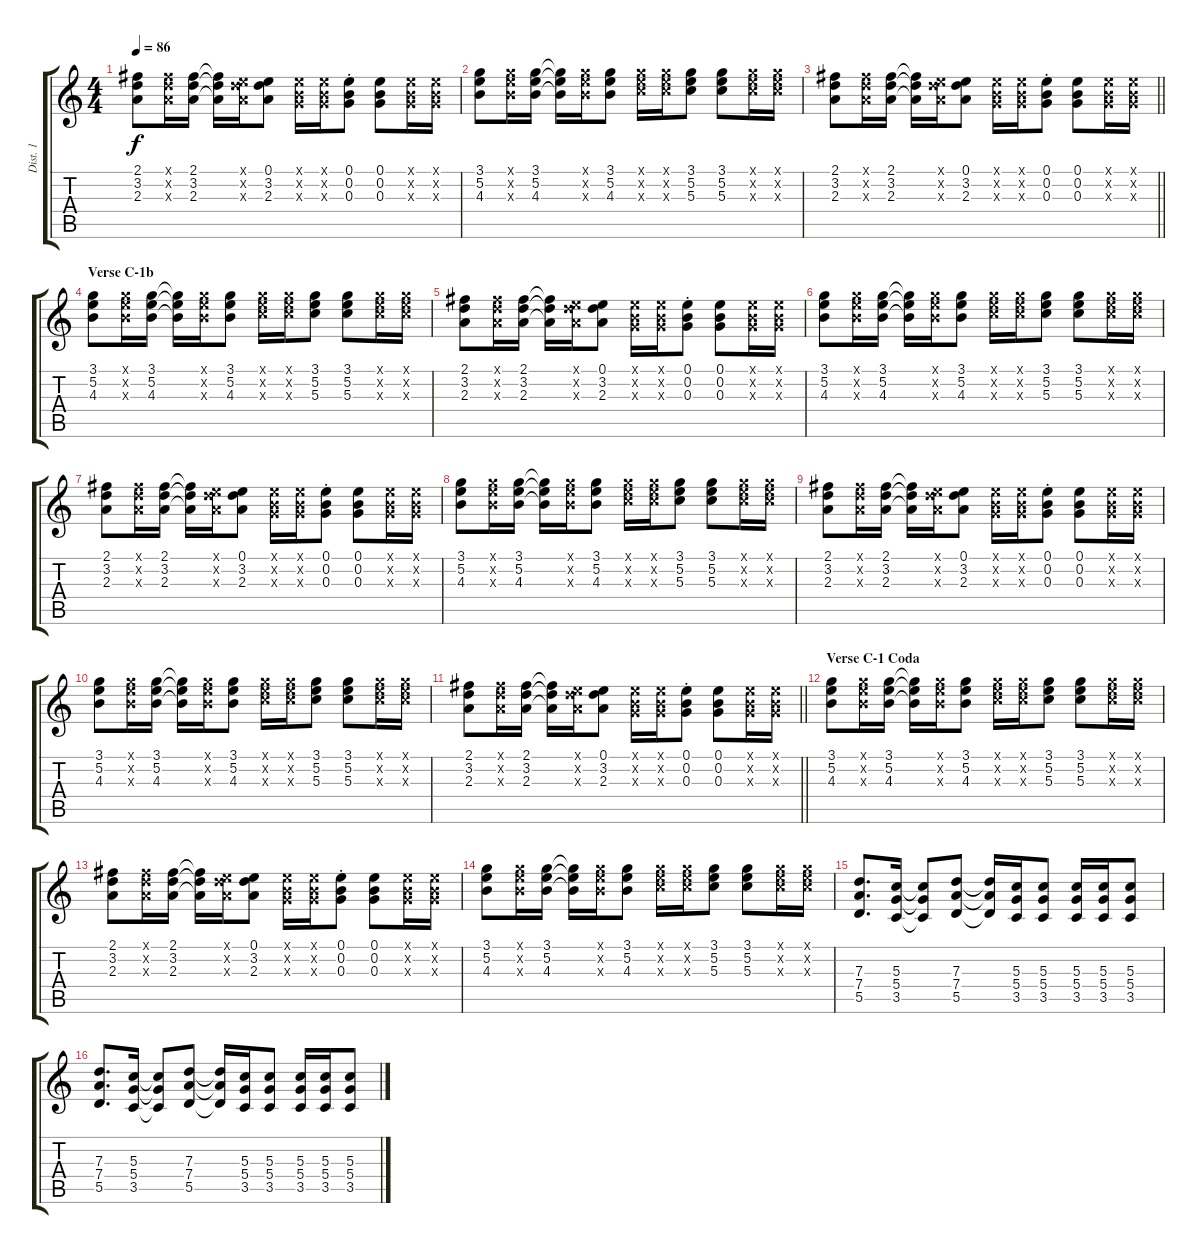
\track ("Dist. 1" "Dist. 1") {instrument overdrivenguitar}
\staff {score tabs}
\tuning (E4 B3 G3 D3 A2 E2) {hide}
\ts (4 4)
\tempo 86
\clef g2
\ks c
(2.1 3.2 2.3).8{dy f} (2.1{x} 3.2{x} 2.3{x}).16 (2.1 3.2 2.3).16 (2.1{t} 3.2{t} 2.3{t}).16 (0.1{x} 3.2{x} 2.3{x}).16 (0.1 3.2 2.3).8 (0.1{x} 0.2{x} 0.3{x}).16 (0.1{x} 0.2{x} 0.3{x}).16 (0.1{st} 0.2{st} 0.3{st}).8 (0.1 0.2 0.3).8 (0.1{x} 0.2{x} 0.3{x}).16 (0.1{x} 0.2{x} 0.3{x}).16 |
(3.1 5.2 4.3).8 (3.1{x} 5.2{x} 4.3{x}).16 (3.1 5.2 4.3).16 (3.1{t} 5.2{t} 4.3{t}).16 (3.1{x} 5.2{x} 4.3{x}).16 (3.1 5.2 4.3).8 (3.1{x} 5.2{x} 5.3{x}).16 (3.1{x} 5.2{x} 5.3{x}).16 (3.1 5.2 5.3).8 (3.1 5.2 5.3).8 (3.1{x} 5.2{x} 5.3{x}).16 (3.1{x} 5.2{x} 5.3{x}).16 |
\barLineRight lightlight
(2.1 3.2 2.3).8 (2.1{x} 3.2{x} 2.3{x}).16 (2.1 3.2 2.3).16 (2.1{t} 3.2{t} 2.3{t}).16 (0.1{x} 3.2{x} 2.3{x}).16 (0.1 3.2 2.3).8 (0.1{x} 0.2{x} 0.3{x}).16 (0.1{x} 0.2{x} 0.3{x}).16 (0.1{st} 0.2{st} 0.3{st}).8 (0.1 0.2 0.3).8 (0.1{x} 0.2{x} 0.3{x}).16 (0.1{x} 0.2{x} 0.3{x}).16 |
\section ("" "Verse C-1b")
(3.1 5.2 4.3).8 (3.1{x} 5.2{x} 4.3{x}).16 (3.1 5.2 4.3).16 (3.1{t} 5.2{t} 4.3{t}).16 (3.1{x} 5.2{x} 4.3{x}).16 (3.1 5.2 4.3).8 (3.1{x} 5.2{x} 5.3{x}).16 (3.1{x} 5.2{x} 5.3{x}).16 (3.1 5.2 5.3).8 (3.1 5.2 5.3).8 (3.1{x} 5.2{x} 5.3{x}).16 (3.1{x} 5.2{x} 5.3{x}).16 |
(2.1 3.2 2.3).8 (2.1{x} 3.2{x} 2.3{x}).16 (2.1 3.2 2.3).16 (2.1{t} 3.2{t} 2.3{t}).16 (0.1{x} 3.2{x} 2.3{x}).16 (0.1 3.2 2.3).8 (0.1{x} 0.2{x} 0.3{x}).16 (0.1{x} 0.2{x} 0.3{x}).16 (0.1{st} 0.2{st} 0.3{st}).8 (0.1 0.2 0.3).8 (0.1{x} 0.2{x} 0.3{x}).16 (0.1{x} 0.2{x} 0.3{x}).16 |
(3.1 5.2 4.3).8 (3.1{x} 5.2{x} 4.3{x}).16 (3.1 5.2 4.3).16 (3.1{t} 5.2{t} 4.3{t}).16 (3.1{x} 5.2{x} 4.3{x}).16 (3.1 5.2 4.3).8 (3.1{x} 5.2{x} 5.3{x}).16 (3.1{x} 5.2{x} 5.3{x}).16 (3.1 5.2 5.3).8 (3.1 5.2 5.3).8 (3.1{x} 5.2{x} 5.3{x}).16 (3.1{x} 5.2{x} 5.3{x}).16 |
(2.1 3.2 2.3).8 (2.1{x} 3.2{x} 2.3{x}).16 (2.1 3.2 2.3).16 (2.1{t} 3.2{t} 2.3{t}).16 (0.1{x} 3.2{x} 2.3{x}).16 (0.1 3.2 2.3).8 (0.1{x} 0.2{x} 0.3{x}).16 (0.1{x} 0.2{x} 0.3{x}).16 (0.1{st} 0.2{st} 0.3{st}).8 (0.1 0.2 0.3).8 (0.1{x} 0.2{x} 0.3{x}).16 (0.1{x} 0.2{x} 0.3{x}).16 |
(3.1 5.2 4.3).8 (3.1{x} 5.2{x} 4.3{x}).16 (3.1 5.2 4.3).16 (3.1{t} 5.2{t} 4.3{t}).16 (3.1{x} 5.2{x} 4.3{x}).16 (3.1 5.2 4.3).8 (3.1{x} 5.2{x} 5.3{x}).16 (3.1{x} 5.2{x} 5.3{x}).16 (3.1 5.2 5.3).8 (3.1 5.2 5.3).8 (3.1{x} 5.2{x} 5.3{x}).16 (3.1{x} 5.2{x} 5.3{x}).16 |
(2.1 3.2 2.3).8 (2.1{x} 3.2{x} 2.3{x}).16 (2.1 3.2 2.3).16 (2.1{t} 3.2{t} 2.3{t}).16 (0.1{x} 3.2{x} 2.3{x}).16 (0.1 3.2 2.3).8 (0.1{x} 0.2{x} 0.3{x}).16 (0.1{x} 0.2{x} 0.3{x}).16 (0.1{st} 0.2{st} 0.3{st}).8 (0.1 0.2 0.3).8 (0.1{x} 0.2{x} 0.3{x}).16 (0.1{x} 0.2{x} 0.3{x}).16 |
(3.1 5.2 4.3).8 (3.1{x} 5.2{x} 4.3{x}).16 (3.1 5.2 4.3).16 (3.1{t} 5.2{t} 4.3{t}).16 (3.1{x} 5.2{x} 4.3{x}).16 (3.1 5.2 4.3).8 (3.1{x} 5.2{x} 5.3{x}).16 (3.1{x} 5.2{x} 5.3{x}).16 (3.1 5.2 5.3).8 (3.1 5.2 5.3).8 (3.1{x} 5.2{x} 5.3{x}).16 (3.1{x} 5.2{x} 5.3{x}).16 |
\barLineRight lightlight
(2.1 3.2 2.3).8 (2.1{x} 3.2{x} 2.3{x}).16 (2.1 3.2 2.3).16 (2.1{t} 3.2{t} 2.3{t}).16 (0.1{x} 3.2{x} 2.3{x}).16 (0.1 3.2 2.3).8 (0.1{x} 0.2{x} 0.3{x}).16 (0.1{x} 0.2{x} 0.3{x}).16 (0.1{st} 0.2{st} 0.3{st}).8 (0.1 0.2 0.3).8 (0.1{x} 0.2{x} 0.3{x}).16 (0.1{x} 0.2{x} 0.3{x}).16 |
\section ("" "Verse C-1 Coda")
(3.1 5.2 4.3).8 (3.1{x} 5.2{x} 4.3{x}).16 (3.1 5.2 4.3).16 (3.1{t} 5.2{t} 4.3{t}).16 (3.1{x} 5.2{x} 4.3{x}).16 (3.1 5.2 4.3).8 (3.1{x} 5.2{x} 5.3{x}).16 (3.1{x} 5.2{x} 5.3{x}).16 (3.1 5.2 5.3).8 (3.1 5.2 5.3).8 (3.1{x} 5.2{x} 5.3{x}).16 (3.1{x} 5.2{x} 5.3{x}).16 |
(2.1 3.2 2.3).8 (2.1{x} 3.2{x} 2.3{x}).16 (2.1 3.2 2.3).16 (2.1{t} 3.2{t} 2.3{t}).16 (0.1{x} 3.2{x} 2.3{x}).16 (0.1 3.2 2.3).8 (0.1{x} 0.2{x} 0.3{x}).16 (0.1{x} 0.2{x} 0.3{x}).16 (0.1{st} 0.2{st} 0.3{st}).8 (0.1 0.2 0.3).8 (0.1{x} 0.2{x} 0.3{x}).16 (0.1{x} 0.2{x} 0.3{x}).16 |
(3.1 5.2 4.3).8 (3.1{x} 5.2{x} 4.3{x}).16 (3.1 5.2 4.3).16 (3.1{t} 5.2{t} 4.3{t}).16 (3.1{x} 5.2{x} 4.3{x}).16 (3.1 5.2 4.3).8 (3.1{x} 5.2{x} 5.3{x}).16 (3.1{x} 5.2{x} 5.3{x}).16 (3.1 5.2 5.3).8 (3.1 5.2 5.3).8 (3.1{x} 5.2{x} 5.3{x}).16 (3.1{x} 5.2{x} 5.3{x}).16 |
(7.3 7.4 5.5).8{d} (5.3 5.4 3.5).16 (5.3{t} 5.4{t} 3.5{t}).8 (7.3 7.4 5.5).8 (7.3{t} 7.4{t} 5.5{t}).16 (5.3 5.4 3.5).16 (5.3 5.4 3.5).8 (5.3 5.4 3.5).16 (5.3 5.4 3.5).16 (5.3 5.4 3.5).8 |
(7.3 7.4 5.5).8{d} (5.3 5.4 3.5).16 (5.3{t} 5.4{t} 3.5{t}).8 (7.3 7.4 5.5).8 (7.3{t} 7.4{t} 5.5{t}).16 (5.3 5.4 3.5).16 (5.3 5.4 3.5).8 (5.3 5.4 3.5).16 (5.3 5.4 3.5).16 (5.3 5.4 3.5).8
